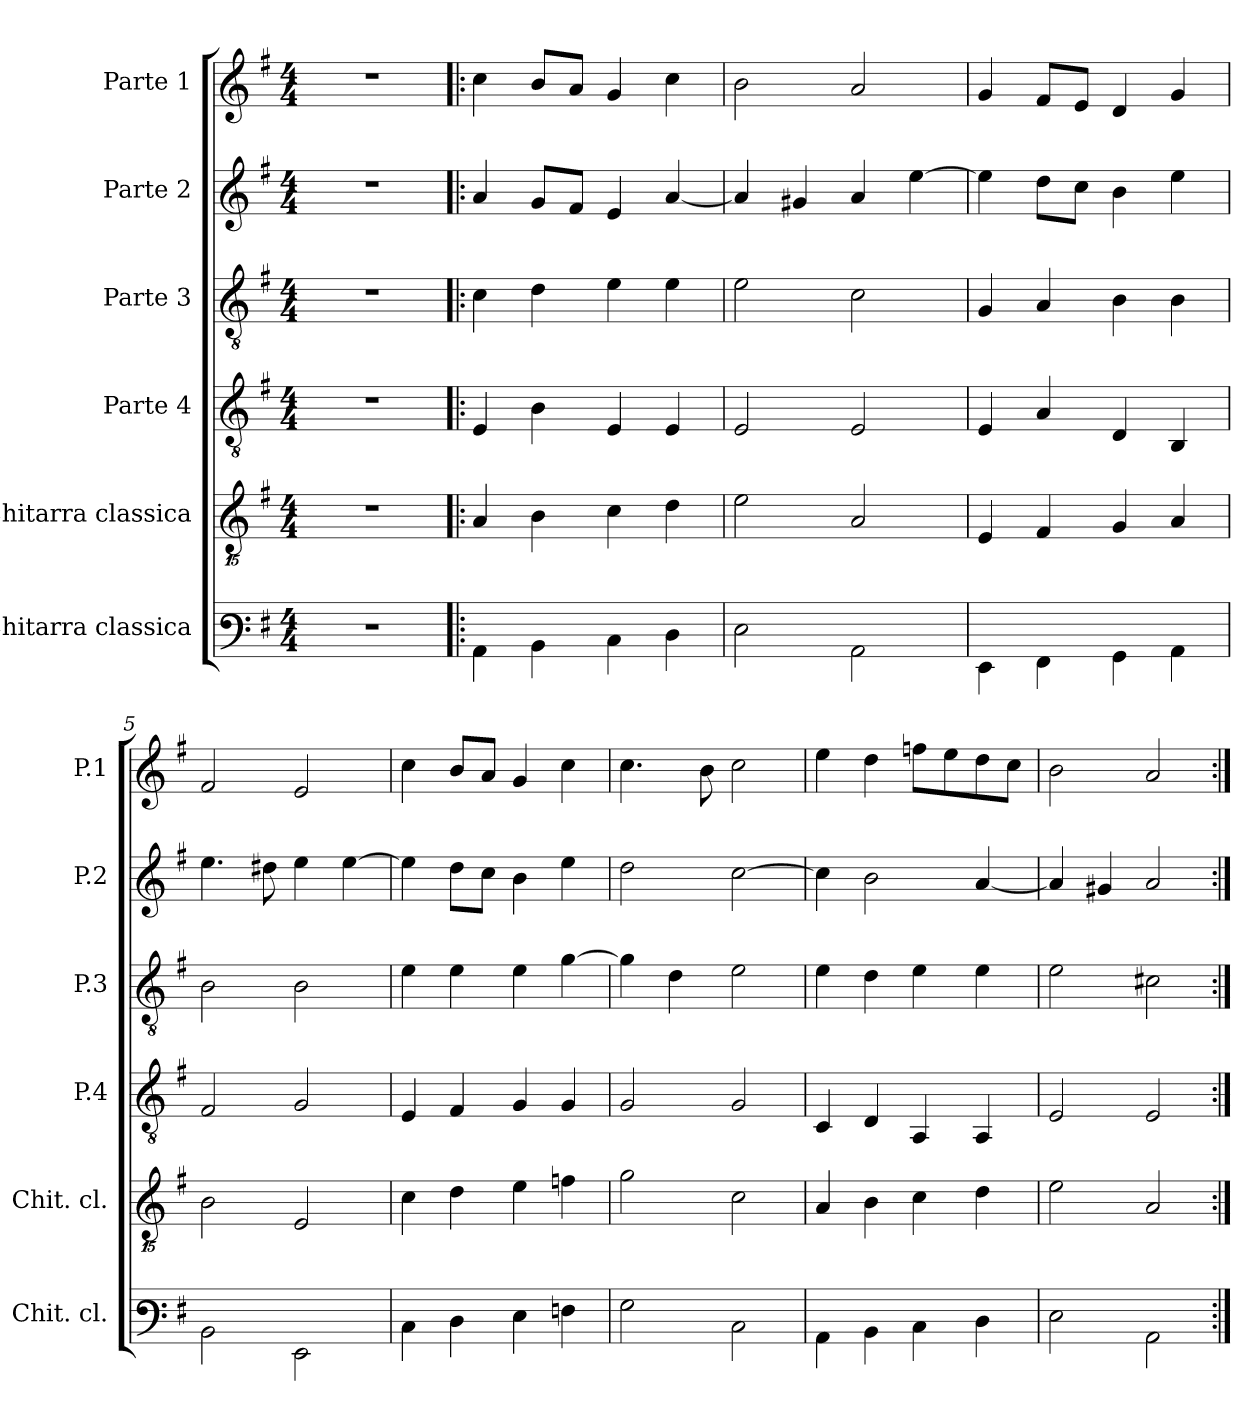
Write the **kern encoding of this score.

**kern	**kern	**kern	**kern	**kern	**kern
*part6	*part5	*part4	*part3	*part2	*part1
*staff6	*staff5	*staff4	*staff3	*staff2	*staff1
*I"Chitarra classica	*I"Chitarra classica	*I"Parte 4	*I"Parte 3	*I"Parte 2	*I"Parte 1
*I'Chit. cl.	*I'Chit. cl.	*I'P.4	*I'P.3	*I'P.2	*I'P.1
*stria6	*	*	*	*	*
*	*clefGvv2	*clefGv2	*clefGv2	*clefG2	*clefG2
*k[f#]	*k[f#]	*k[f#]	*k[f#]	*k[f#]	*k[f#]
*M4/4	*M4/4	*M4/4	*M4/4	*M4/4	*M4/4
*MM80	*MM80	*MM80	*MM80	*MM80	*MM80
=1	=1	=1	=1	=1	=1
1r	1r	1r	1r	1r	1r
=2!|:	=2!|:	=2!|:	=2!|:	=2!|:	=2!|:
4AA\	4AA/	4E/	4c\	4a/	4cc\
4BB\	4BB\	4B\	4d\	8g/L	8b/L
.	.	.	.	8f#/J	8a/J
4C\	4C\	4E/	4e\	4e/	4g/
4D\	4D\	4E/	4e\	[4a/	4cc\
=3	=3	=3	=3	=3	=3
2E\	2E\	2E/	2e\	4a/]	2b\
.	.	.	.	4g#X/	.
2AA\	2AA/	2E/	2c\	4a/	2a/
.	.	.	.	[4ee\	.
=4	=4	=4	=4	=4	=4
4EE\	4EE/	4E/	4G/	4ee\]	4g/
4FF#\	4FF#/	4A/	4A/	8dd\L	8f#/L
.	.	.	.	8cc\J	8e/J
4GG\	4GG/	4D/	4B\	4b\	4d/
4AA\	4AA/	4BB/	4B\	4ee\	4g/
=5	=5	=5	=5	=5	=5
2BB\	2BB\	2F#/	2B\	4.ee\	2f#/
.	.	.	.	8dd#X\	.
2EE\	2EE/	2G/	2B\	4ee\	2e/
.	.	.	.	[4ee\	.
!!LO:LB:g=z
=6	=6	=6	=6	=6	=6
4C\	4C\	4E/	4e\	4ee\]	4cc\
4D\	4D\	4F#/	4e\	8dd\L	8b/L
.	.	.	.	8cc\J	8a/J
4E\	4E\	4G/	4e\	4b\	4g/
4Fn\	4Fn\	4G/	[4g\	4ee\	4cc\
=7	=7	=7	=7	=7	=7
2G\	2G\	2G/	4g\]	2dd\	4.cc\
.	.	.	4d\	.	.
.	.	.	.	.	8b\
2C\	2C\	2G/	2e\	[2cc\	2cc\
=8	=8	=8	=8	=8	=8
4AA\	4AA/	4C/	4e\	4cc\]	4ee\
4BB\	4BB\	4D/	4d\	2b\	4dd\
4C\	4C\	4AA/	4e\	.	8ffn\L
.	.	.	.	.	8ee\
4D\	4D\	4AA/	4e\	[4a/	8dd\
.	.	.	.	.	8cc\J
=9	=9	=9	=9	=9	=9
2E\	2E\	2E/	2e\	4a/]	2b\
.	.	.	.	4g#X/	.
2AA\	2AA/	2E/	2c#X\	2a/	2a/
=:|!	=:|!	=:|!	=:|!	=:|!	=:|!
*-	*-	*-	*-	*-	*-
